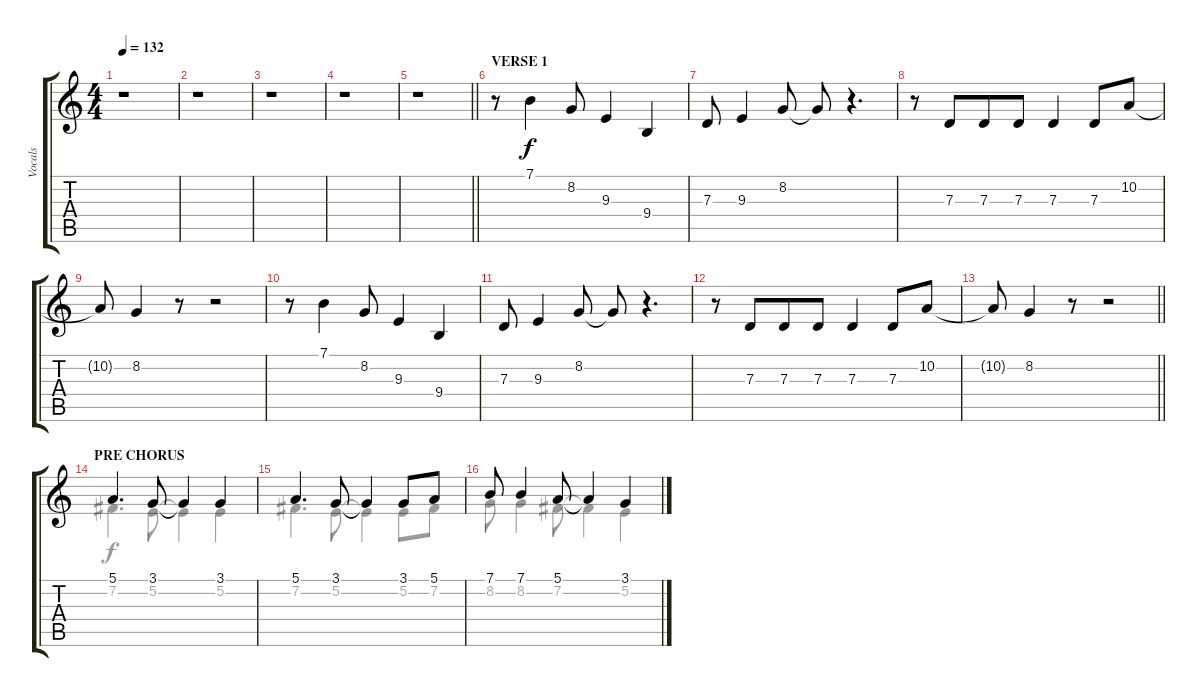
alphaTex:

\track ("Vocals" "Vocals") {instrument harmonica}
\staff {score tabs}
\tuning (E4 B3 G3 D3 A2 E2) {hide}
\voice
\ts (4 4)
\tempo 132
\clef g2
\ks c
r.1{dy f} |
r.1 |
r.1 |
r.1 |
\barLineRight lightlight
r.1 |
\section ("" "VERSE 1")
r.8 7.1.4 8.2.8 9.3.4 9.4.4 |
7.3.8 9.3.4 8.2.8 8.2{t}.8 r.4{d} |
r.8 7.3.8{beam merge} 7.3.8 7.3.8 7.3.4 7.3.8 10.2.8 |
10.2{t}.8 8.2.4 r.8 r.2 |
r.8 7.1.4 8.2.8 9.3.4 9.4.4 |
7.3.8 9.3.4 8.2.8 8.2{t}.8 r.4{d} |
r.8 7.3.8{beam merge} 7.3.8 7.3.8 7.3.4 7.3.8 10.2.8 |
\barLineRight lightlight
10.2{t}.8 8.2.4 r.8 r.2 |
\section ("" "PRE CHORUS")
5.1.4{d} 3.1.8 3.1{t}.4 3.1.4 |
5.1.4{d} 3.1.8 3.1{t}.4 3.1.8 5.1.8 |
7.1.8 7.1.4 5.1.8 5.1{t}.4 3.1.4
\voice
\clef g2
\ottava regular
\simile none
\ks c
|
|
|
|
\barLineRight lightlight
|
|
|
|
|
|
|
|
\barLineRight lightlight
|
7.2.4{d} 5.2.8 5.2{t}.4 5.2.4 |
7.2.4{d} 5.2.8 5.2{t}.4 5.2.8 7.2.8 |
8.2.8 8.2.4 7.2.8 7.2{t}.4 5.2.4
